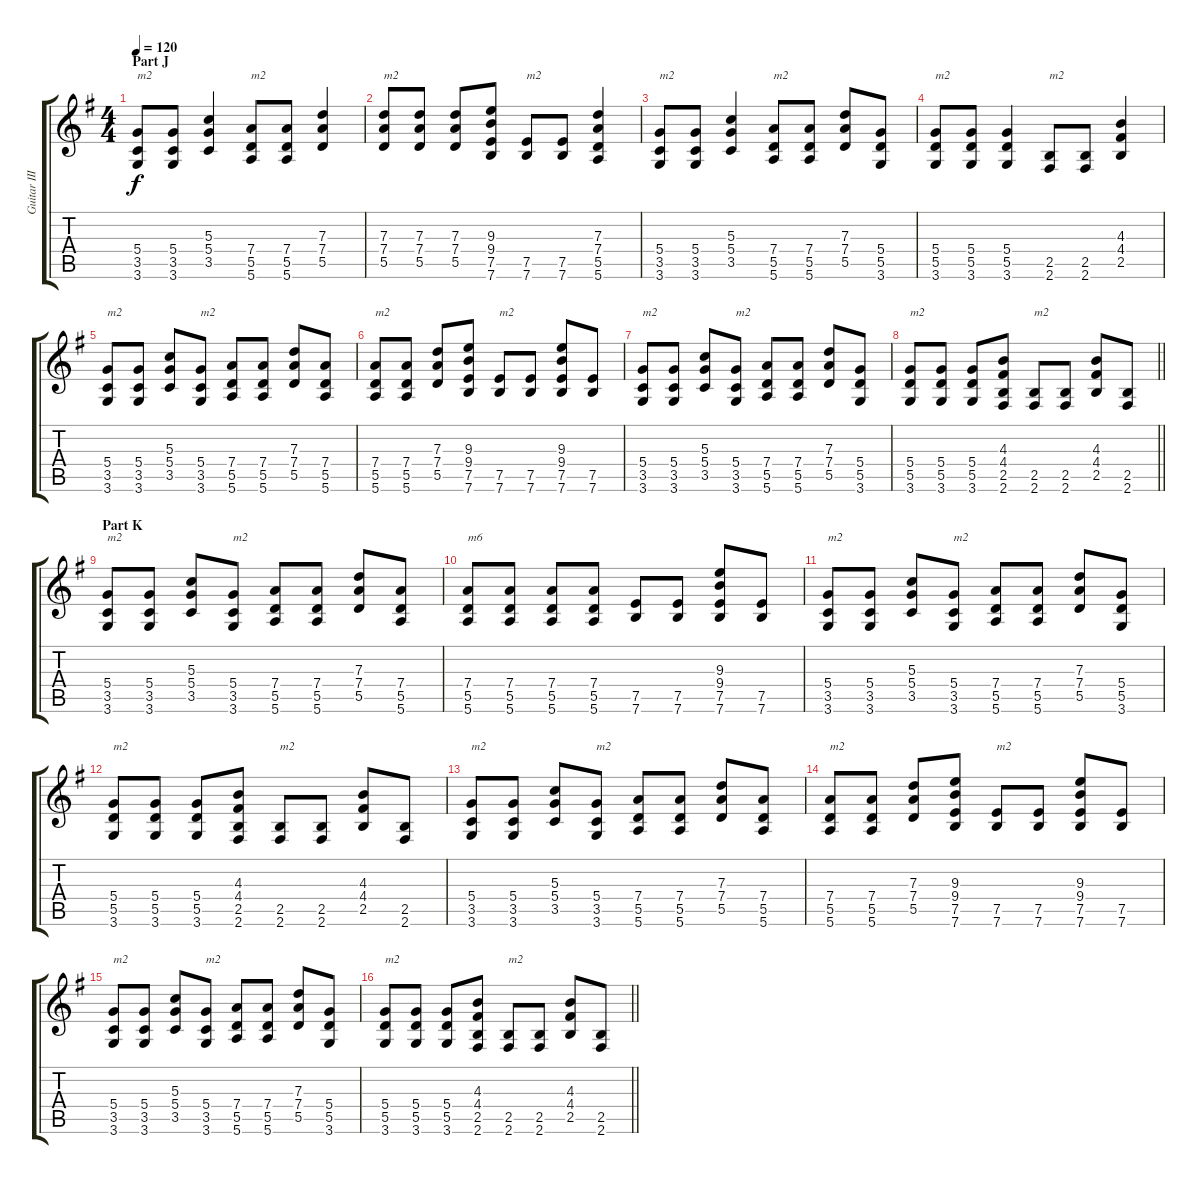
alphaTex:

\track ("Guitar III (Takuro)" "Guitar III") {instrument acousticguitarsteel}
\staff {score tabs}
\tuning (E4 B3 G3 D3 A2 E2) {hide}
\ts (4 4)
\section ("" "Part J")
\tempo 120
\clef g2
\ks g
(5.4 3.5 3.6).8{txt "m2" dy f} (5.4 3.5 3.6).8 (5.3 5.4 3.5).4 (7.4 5.5 5.6).8{txt "m2"} (7.4 5.5 5.6).8 (7.3 7.4 5.5).4 |
(7.3 7.4 5.5).8{txt "m2"} (7.3 7.4 5.5).8 (7.3 7.4 5.5).8 (9.3 9.4 7.5 7.6).8 (7.5 7.6).8{txt "m2"} (7.5 7.6).8 (7.3 7.4 5.5 5.6).4 |
(5.4 3.5 3.6).8{txt "m2"} (5.4 3.5 3.6).8 (5.3 5.4 3.5).4 (7.4 5.5 5.6).8{txt "m2"} (7.4 5.5 5.6).8 (7.3 7.4 5.5).8 (5.4 5.5 3.6).8 |
(5.4 5.5 3.6).8{txt "m2"} (5.4 5.5 3.6).8 (5.4 5.5 3.6).4 (2.5 2.6).8{txt "m2"} (2.5 2.6).8 (4.3 4.4 2.5).4 |
(5.4 3.5 3.6).8{txt "m2"} (5.4 3.5 3.6).8 (5.3 5.4 3.5).8 (5.4 3.5 3.6).8{txt "m2"} (7.4 5.5 5.6).8 (7.4 5.5 5.6).8 (7.3 7.4 5.5).8 (7.4 5.5 5.6).8 |
(7.4 5.5 5.6).8{txt "m2"} (7.4 5.5 5.6).8 (7.3 7.4 5.5).8 (9.3 9.4 7.5 7.6).8 (7.5 7.6).8{txt "m2"} (7.5 7.6).8 (9.3 9.4 7.5 7.6).8 (7.5 7.6).8 |
(5.4 3.5 3.6).8{txt "m2"} (5.4 3.5 3.6).8 (5.3 5.4 3.5).8 (5.4 3.5 3.6).8{txt "m2"} (7.4 5.5 5.6).8 (7.4 5.5 5.6).8 (7.3 7.4 5.5).8 (5.4 5.5 3.6).8 |
\barLineRight lightlight
(5.4 5.5 3.6).8{txt "m2"} (5.4 5.5 3.6).8 (5.4 5.5 3.6).8 (4.3 4.4 2.5 2.6).8 (2.5 2.6).8{txt "m2"} (2.5 2.6).8 (4.3 4.4 2.5).8 (2.5 2.6).8 |
\section ("" "Part K")
(5.4 3.5 3.6).8{txt "m2"} (5.4 3.5 3.6).8 (5.3 5.4 3.5).8 (5.4 3.5 3.6).8{txt "m2"} (7.4 5.5 5.6).8 (7.4 5.5 5.6).8 (7.3 7.4 5.5).8 (7.4 5.5 5.6).8 |
(7.4 5.5 5.6).8{txt "m6"} (7.4 5.5 5.6).8 (7.4 5.5 5.6).8 (7.4 5.5 5.6).8 (7.5 7.6).8 (7.5 7.6).8 (9.3 9.4 7.5 7.6).8 (7.5 7.6).8 |
(5.4 3.5 3.6).8{txt "m2"} (5.4 3.5 3.6).8 (5.3 5.4 3.5).8 (5.4 3.5 3.6).8{txt "m2"} (7.4 5.5 5.6).8 (7.4 5.5 5.6).8 (7.3 7.4 5.5).8 (5.4 5.5 3.6).8 |
(5.4 5.5 3.6).8{txt "m2"} (5.4 5.5 3.6).8 (5.4 5.5 3.6).8 (4.3 4.4 2.5 2.6).8 (2.5 2.6).8{txt "m2"} (2.5 2.6).8 (4.3 4.4 2.5).8 (2.5 2.6).8 |
(5.4 3.5 3.6).8{txt "m2"} (5.4 3.5 3.6).8 (5.3 5.4 3.5).8 (5.4 3.5 3.6).8{txt "m2"} (7.4 5.5 5.6).8 (7.4 5.5 5.6).8 (7.3 7.4 5.5).8 (7.4 5.5 5.6).8 |
(7.4 5.5 5.6).8{txt "m2"} (7.4 5.5 5.6).8 (7.3 7.4 5.5).8 (9.3 9.4 7.5 7.6).8 (7.5 7.6).8{txt "m2"} (7.5 7.6).8 (9.3 9.4 7.5 7.6).8 (7.5 7.6).8 |
(5.4 3.5 3.6).8{txt "m2"} (5.4 3.5 3.6).8 (5.3 5.4 3.5).8 (5.4 3.5 3.6).8{txt "m2"} (7.4 5.5 5.6).8 (7.4 5.5 5.6).8 (7.3 7.4 5.5).8 (5.4 5.5 3.6).8 |
\barLineRight lightlight
(5.4 5.5 3.6).8{txt "m2"} (5.4 5.5 3.6).8 (5.4 5.5 3.6).8 (4.3 4.4 2.5 2.6).8 (2.5 2.6).8{txt "m2"} (2.5 2.6).8 (4.3 4.4 2.5).8 (2.5 2.6).8
